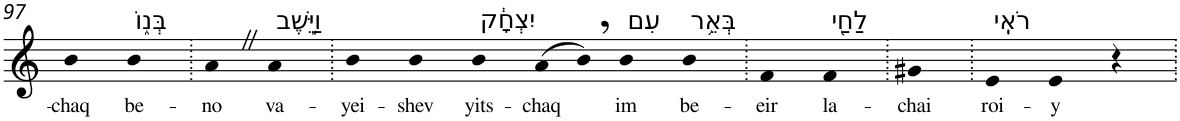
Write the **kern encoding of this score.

**kern	**text
*part1	*part1
*staff1	*staff1
*I"Piano	*
*I'Pno	*
!!LO:PB:g=z
*clefG2	*
*k[]	*
=97	=97
!	!LO:LY:b
4b	-chaq
!LO:TX:a:t=בְּנ֑וֹ	!
!	!LO:LY:b
4b	be-
=98.	=98.
!	!LO:LY:b
4aZ	-no
!LO:TX:a:t=וַיֵּ֣שֶׁב	!
!	!LO:LY:b
4a	va-
=99.	=99.
!	!LO:LY:b
4b	-yei-
!	!LO:LY:b
4b	-shev
!LO:TX:a:t=יִצְחָ֔ק	!
!	!LO:LY:b
4b	yits-
!	!LO:LY:b
(>8a	-chaq
8b,)	.
!LO:TX:a:t=עִם	!
!	!LO:LY:b
4b	im
!LO:TX:a:t=בְּאֵ֥ר	!
!	!LO:LY:b
4b	be-
=100.	=100.
!	!LO:LY:b
4f	-eir
!LO:TX:a:t=לַחַ֖י	!
!	!LO:LY:b
4f	la-
=101.	=101.
!	!LO:LY:b
4g#X	-chai
=102.	=102.
!LO:TX:a:t=רֹאִֽי	!
!	!LO:LY:b
4e	roi-
!	!LO:LY:b
4e	-y
4r	.
=.	=.
*-	*-
